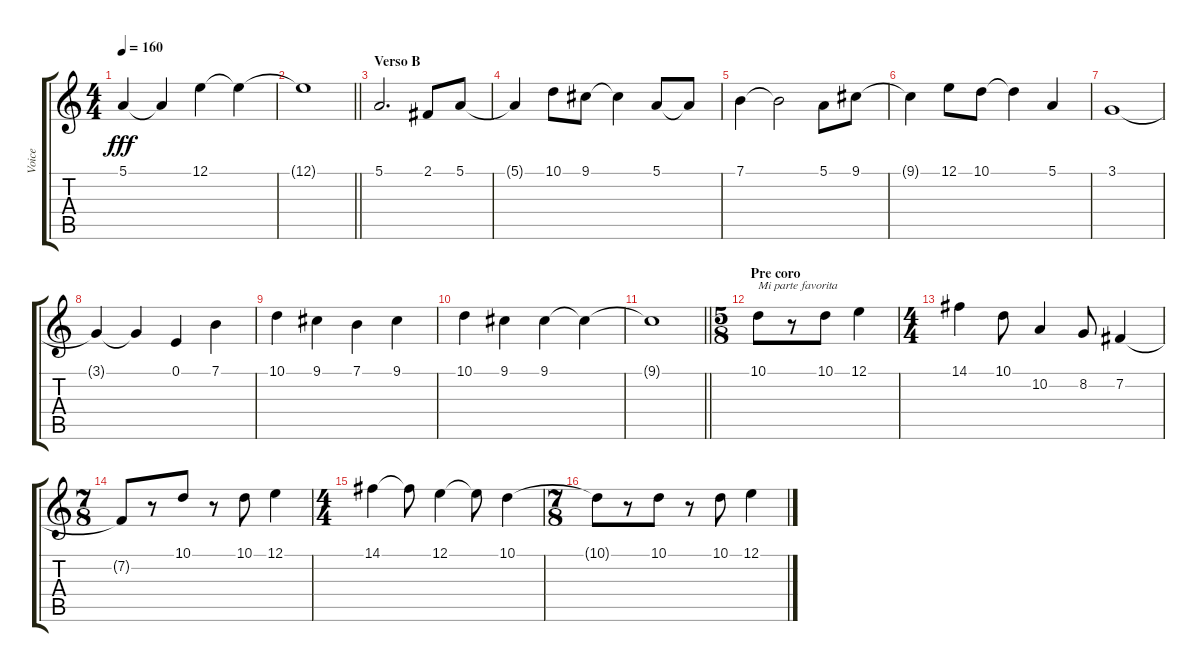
\track ("Voice" "Voice") {instrument flute}
\staff {score tabs}
\tuning (E4 B3 G3 D3 A2 E2) {hide}
\ts (4 4)
\tempo 160
\clef g2
\ks c
5.1.4{dy fff} 5.1{t}.4 12.1.4 12.1{t}.4 |
\barLineRight lightlight
12.1{t}.1 |
\section ("" "Verso B")
5.1.2{d} 2.1.8 5.1.8 |
5.1{t}.4 10.1.8 9.1.8 9.1{t}.4 5.1.8 5.1{t}.8 |
7.1.4 7.1{t}.2 5.1.8 9.1.8 |
9.1{t}.4 12.1.8 10.1.8 10.1{t}.4 5.1.4 |
3.1.1 |
3.1{t}.4 3.1{t}.4 0.1.4 7.1.4 |
10.1.4 9.1.4 7.1.4 9.1.4 |
10.1.4 9.1.4 9.1.4 9.1{t}.4 |
\barLineRight lightlight
9.1{t}.1 |
\ts (5 8)
\section ("" "Pre coro")
10.1.8{txt "Mi parte favorita"} r.8 10.1.8 12.1.4 |
\ts (4 4)
14.1.4 10.1.8 10.2.4 8.2.8 7.2.4 |
\ts (7 8)
7.2{t}.8 r.8 10.1.8 r.8 10.1.8 12.1.4 |
\ts (4 4)
14.1.4 14.1{t}.8 12.1.4 12.1{t}.8 10.1.4 |
\ts (7 8)
10.1{t}.8 r.8 10.1.8 r.8 10.1.8 12.1.4
